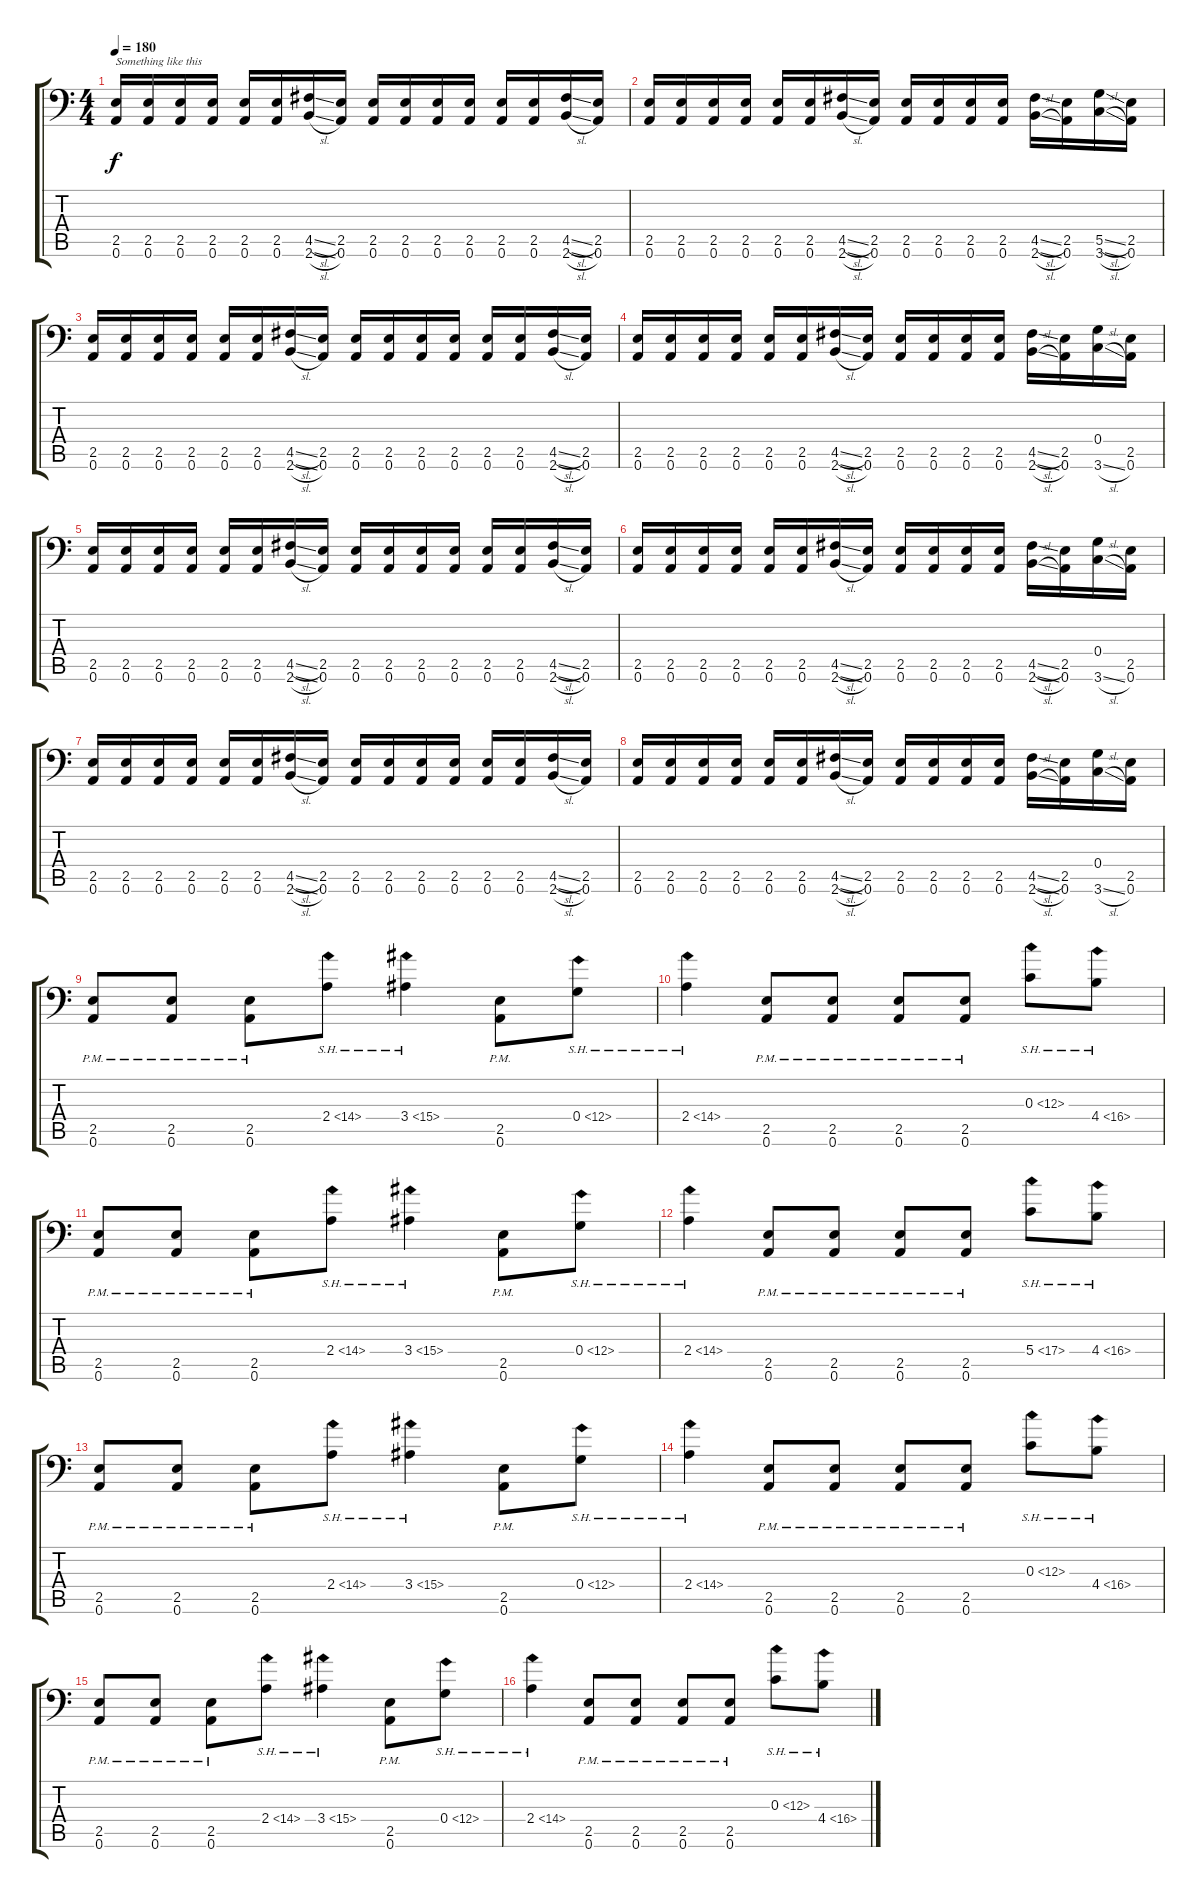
\track (" " " ") {mute instrument overdrivenguitar}
\staff {score tabs}
\tuning (A3 E3 C3 G2 D2 A1) {hide}
\ts (4 4)
\tempo 180
\clef f4
\ks c
(2.5 0.6).16{txt "Something like this" dy f} (2.5 0.6).16 (2.5 0.6).16 (2.5 0.6).16 (2.5 0.6).16 (2.5 0.6).16 (4.5{sl} 2.6{sl}).16 (2.5 0.6).16 (2.5 0.6).16 (2.5 0.6).16 (2.5 0.6).16 (2.5 0.6).16 (2.5 0.6).16 (2.5 0.6).16 (4.5{sl} 2.6{sl}).16 (2.5 0.6).16 |
(2.5 0.6).16 (2.5 0.6).16 (2.5 0.6).16 (2.5 0.6).16 (2.5 0.6).16 (2.5 0.6).16 (4.5{sl} 2.6{sl}).16 (2.5 0.6).16 (2.5 0.6).16 (2.5 0.6).16 (2.5 0.6).16 (2.5 0.6).16 (4.5{sl} 2.6{sl}).16 (2.5 0.6).16 (5.5{sl} 3.6{sl}).16 (2.5 0.6).16 |
(2.5 0.6).16 (2.5 0.6).16 (2.5 0.6).16 (2.5 0.6).16 (2.5 0.6).16 (2.5 0.6).16 (4.5{sl} 2.6{sl}).16 (2.5 0.6).16 (2.5 0.6).16 (2.5 0.6).16 (2.5 0.6).16 (2.5 0.6).16 (2.5 0.6).16 (2.5 0.6).16 (4.5{sl} 2.6{sl}).16 (2.5 0.6).16 |
(2.5 0.6).16 (2.5 0.6).16 (2.5 0.6).16 (2.5 0.6).16 (2.5 0.6).16 (2.5 0.6).16 (4.5{sl} 2.6{sl}).16 (2.5 0.6).16 (2.5 0.6).16 (2.5 0.6).16 (2.5 0.6).16 (2.5 0.6).16 (4.5{sl} 2.6{sl}).16 (2.5 0.6).16 (0.4 3.6{sl}).16 (2.5 0.6).16 |
(2.5 0.6).16 (2.5 0.6).16 (2.5 0.6).16 (2.5 0.6).16 (2.5 0.6).16 (2.5 0.6).16 (4.5{sl} 2.6{sl}).16 (2.5 0.6).16 (2.5 0.6).16 (2.5 0.6).16 (2.5 0.6).16 (2.5 0.6).16 (2.5 0.6).16 (2.5 0.6).16 (4.5{sl} 2.6{sl}).16 (2.5 0.6).16 |
(2.5 0.6).16 (2.5 0.6).16 (2.5 0.6).16 (2.5 0.6).16 (2.5 0.6).16 (2.5 0.6).16 (4.5{sl} 2.6{sl}).16 (2.5 0.6).16 (2.5 0.6).16 (2.5 0.6).16 (2.5 0.6).16 (2.5 0.6).16 (4.5{sl} 2.6{sl}).16 (2.5 0.6).16 (0.4 3.6{sl}).16 (2.5 0.6).16 |
(2.5 0.6).16 (2.5 0.6).16 (2.5 0.6).16 (2.5 0.6).16 (2.5 0.6).16 (2.5 0.6).16 (4.5{sl} 2.6{sl}).16 (2.5 0.6).16 (2.5 0.6).16 (2.5 0.6).16 (2.5 0.6).16 (2.5 0.6).16 (2.5 0.6).16 (2.5 0.6).16 (4.5{sl} 2.6{sl}).16 (2.5 0.6).16 |
(2.5 0.6).16 (2.5 0.6).16 (2.5 0.6).16 (2.5 0.6).16 (2.5 0.6).16 (2.5 0.6).16 (4.5{sl} 2.6{sl}).16 (2.5 0.6).16 (2.5 0.6).16 (2.5 0.6).16 (2.5 0.6).16 (2.5 0.6).16 (4.5{sl} 2.6{sl}).16 (2.5 0.6).16 (0.4 3.6{sl}).16 (2.5 0.6).16 |
(2.5{pm} 0.6{pm}).8 (2.5{pm} 0.6{pm}).8 (2.5{pm} 0.6{pm}).8 2.4{sh 12}.8 3.4{sh 12}.4 (2.5{pm} 0.6{pm}).8 0.4{sh 12}.8 |
2.4{sh 12}.4 (2.5{pm} 0.6{pm}).8 (2.5{pm} 0.6{pm}).8 (2.5{pm} 0.6{pm}).8 (2.5{pm} 0.6{pm}).8 0.3{sh 12}.8 4.4{sh 12}.8 |
(2.5{pm} 0.6{pm}).8 (2.5{pm} 0.6{pm}).8 (2.5{pm} 0.6{pm}).8 2.4{sh 12}.8 3.4{sh 12}.4 (2.5{pm} 0.6{pm}).8 0.4{sh 12}.8 |
2.4{sh 12}.4 (2.5{pm} 0.6{pm}).8 (2.5{pm} 0.6{pm}).8 (2.5{pm} 0.6{pm}).8 (2.5{pm} 0.6{pm}).8 5.4{sh 12}.8 4.4{sh 12}.8 |
(2.5{pm} 0.6{pm}).8 (2.5{pm} 0.6{pm}).8 (2.5{pm} 0.6{pm}).8 2.4{sh 12}.8 3.4{sh 12}.4 (2.5{pm} 0.6{pm}).8 0.4{sh 12}.8 |
2.4{sh 12}.4 (2.5{pm} 0.6{pm}).8 (2.5{pm} 0.6{pm}).8 (2.5{pm} 0.6{pm}).8 (2.5{pm} 0.6{pm}).8 0.3{sh 12}.8 4.4{sh 12}.8 |
(2.5{pm} 0.6{pm}).8 (2.5{pm} 0.6{pm}).8 (2.5{pm} 0.6{pm}).8 2.4{sh 12}.8 3.4{sh 12}.4 (2.5{pm} 0.6{pm}).8 0.4{sh 12}.8 |
2.4{sh 12}.4 (2.5{pm} 0.6{pm}).8 (2.5{pm} 0.6{pm}).8 (2.5{pm} 0.6{pm}).8 (2.5{pm} 0.6{pm}).8 0.3{sh 12}.8 4.4{sh 12}.8
